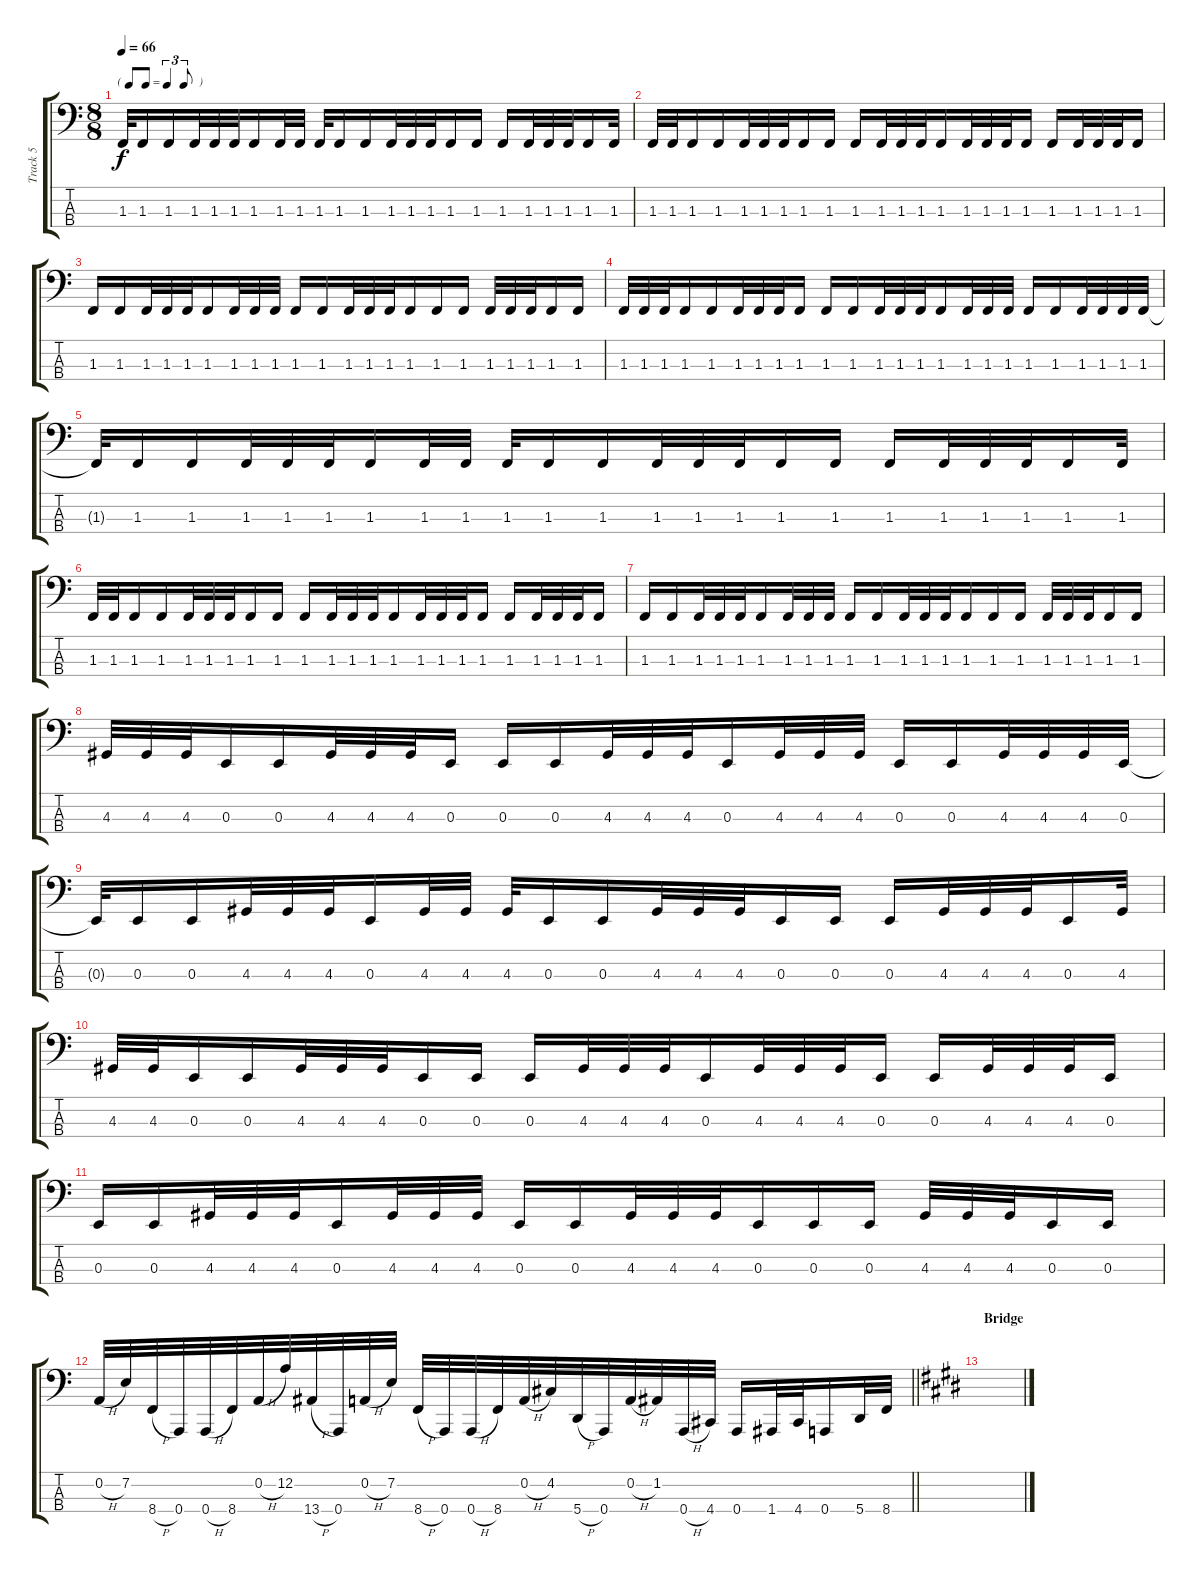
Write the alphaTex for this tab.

\track ("Track 5" "Track 5") {instrument electricbasspick}
\staff {score tabs}
\tuning (D2 A1 E1 A0) {hide}
\ts (8 8)
\tf triplet8th
\tempo 66
\clef f4
\ks aminor
1.3{t}.32{dy f} 1.3.16 1.3.16 1.3.32 1.3.32 1.3.32 1.3.16 1.3.32 1.3.32 1.3.32 1.3.16 1.3.16 1.3.32 1.3.32 1.3.32 1.3.16 1.3.16 1.3.16 1.3.32 1.3.32 1.3.32 1.3.16 1.3.32 |
1.3.32 1.3.32 1.3.16 1.3.16 1.3.32 1.3.32 1.3.32 1.3.16 1.3.16 1.3.16 1.3.32 1.3.32 1.3.32 1.3.16 1.3.32 1.3.32 1.3.32 1.3.16 1.3.16 1.3.32 1.3.32 1.3.32 1.3.16 |
1.3.16 1.3.16 1.3.32 1.3.32 1.3.32 1.3.16 1.3.32 1.3.32 1.3.32 1.3.16 1.3.16 1.3.32 1.3.32 1.3.32 1.3.16 1.3.16 1.3.16 1.3.32 1.3.32 1.3.32 1.3.16 1.3.16 |
1.3.32 1.3.32 1.3.32 1.3.16 1.3.16 1.3.32 1.3.32 1.3.32 1.3.16 1.3.16 1.3.16 1.3.32 1.3.32 1.3.32 1.3.16 1.3.32 1.3.32 1.3.32 1.3.16 1.3.16 1.3.32 1.3.32 1.3.32 1.3.32 |
1.3{t}.32 1.3.16 1.3.16 1.3.32 1.3.32 1.3.32 1.3.16 1.3.32 1.3.32 1.3.32 1.3.16 1.3.16 1.3.32 1.3.32 1.3.32 1.3.16 1.3.16 1.3.16 1.3.32 1.3.32 1.3.32 1.3.16 1.3.32 |
1.3.32 1.3.32 1.3.16 1.3.16 1.3.32 1.3.32 1.3.32 1.3.16 1.3.16 1.3.16 1.3.32 1.3.32 1.3.32 1.3.16 1.3.32 1.3.32 1.3.32 1.3.16 1.3.16 1.3.32 1.3.32 1.3.32 1.3.16 |
1.3.16 1.3.16 1.3.32 1.3.32 1.3.32 1.3.16 1.3.32 1.3.32 1.3.32 1.3.16 1.3.16 1.3.32 1.3.32 1.3.32 1.3.16 1.3.16 1.3.16 1.3.32 1.3.32 1.3.32 1.3.16 1.3.16 |
4.3.32 4.3.32 4.3.32 0.3.16 0.3.16 4.3.32 4.3.32 4.3.32 0.3.16 0.3.16 0.3.16 4.3.32 4.3.32 4.3.32 0.3.16 4.3.32 4.3.32 4.3.32 0.3.16 0.3.16 4.3.32 4.3.32 4.3.32 0.3.32 |
0.3{t}.32 0.3.16 0.3.16 4.3.32 4.3.32 4.3.32 0.3.16 4.3.32 4.3.32 4.3.32 0.3.16 0.3.16 4.3.32 4.3.32 4.3.32 0.3.16 0.3.16 0.3.16 4.3.32 4.3.32 4.3.32 0.3.16 4.3.32 |
4.3.32 4.3.32 0.3.16 0.3.16 4.3.32 4.3.32 4.3.32 0.3.16 0.3.16 0.3.16 4.3.32 4.3.32 4.3.32 0.3.16 4.3.32 4.3.32 4.3.32 0.3.16 0.3.16 4.3.32 4.3.32 4.3.32 0.3.16 |
0.3.16 0.3.16 4.3.32 4.3.32 4.3.32 0.3.16 4.3.32 4.3.32 4.3.32 0.3.16 0.3.16 4.3.32 4.3.32 4.3.32 0.3.16 0.3.16 0.3.16 4.3.32 4.3.32 4.3.32 0.3.16 0.3.16 |
\barLineRight lightlight
0.2{h}.32 7.2.32 8.4{h}.32 0.4.32 0.4{h}.32 8.4.32 0.2{h}.32 12.2.32 13.4{h}.32 0.4.32 0.2{h}.32 7.2.32 8.4{h}.32 0.4.32 0.4{h}.32 8.4.32 0.2{h}.32 4.2.32 5.4{h}.32 0.4.32 0.2{h}.32 1.2.32 0.4{h}.32 4.4.32 0.4.16 1.4.32 4.4.32 0.4.16 5.4.32 8.4.32 |
\section ("" "Bridge")
\ks c#minor
